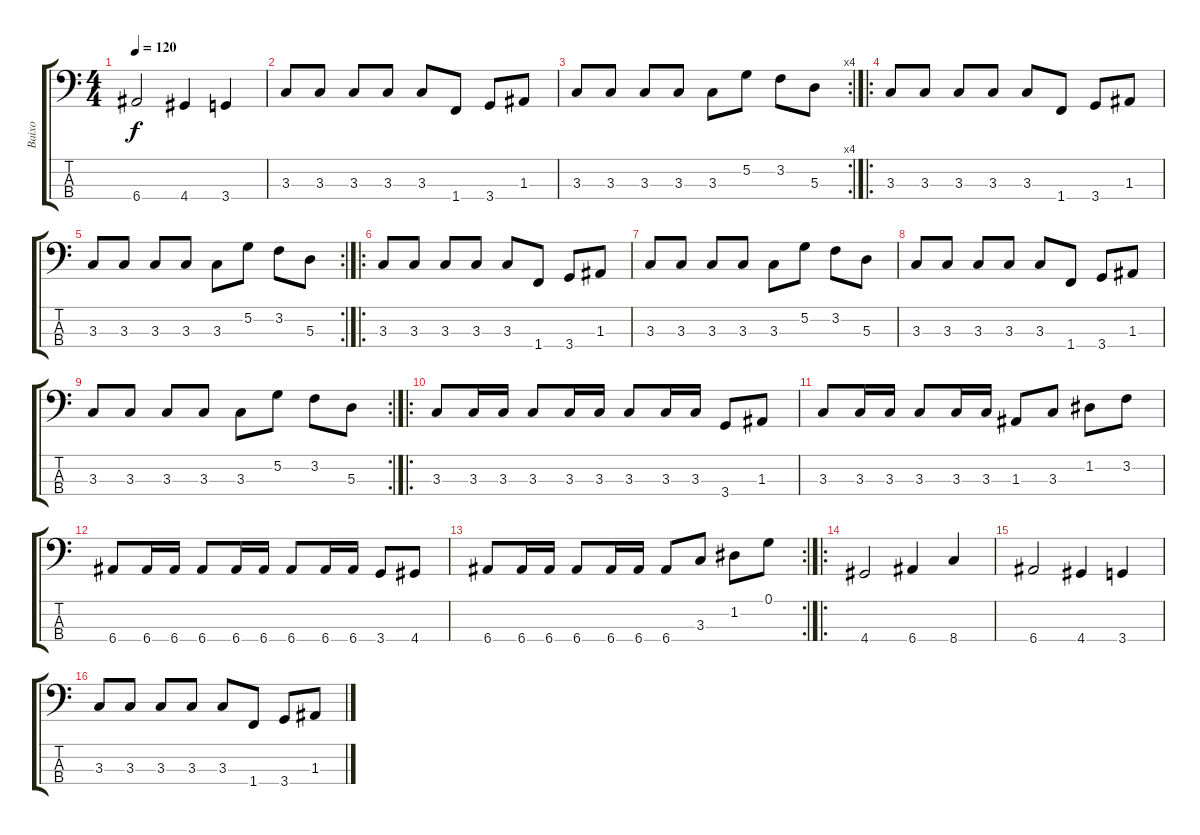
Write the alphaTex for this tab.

\track ("Baixo" "Baixo") {instrument electricbassfinger}
\staff {score tabs}
\tuning (G2 D2 A1 E1) {hide}
\ts (4 4)
\tempo 120
\clef f4
\ks c
6.4.2{dy f} 4.4.4 3.4.4 |
3.3.8 3.3.8 3.3.8 3.3.8 3.3.8 1.4.8 3.4.8 1.3.8 |
\rc 4
3.3.8 3.3.8 3.3.8 3.3.8 3.3.8 5.2.8 3.2.8 5.3.8 |
\ro
3.3.8 3.3.8 3.3.8 3.3.8 3.3.8 1.4.8 3.4.8 1.3.8 |
\rc 2
3.3.8 3.3.8 3.3.8 3.3.8 3.3.8 5.2.8 3.2.8 5.3.8 |
\ro
3.3.8 3.3.8 3.3.8 3.3.8 3.3.8 1.4.8 3.4.8 1.3.8 |
3.3.8 3.3.8 3.3.8 3.3.8 3.3.8 5.2.8 3.2.8 5.3.8 |
3.3.8 3.3.8 3.3.8 3.3.8 3.3.8 1.4.8 3.4.8 1.3.8 |
\rc 2
3.3.8 3.3.8 3.3.8 3.3.8 3.3.8 5.2.8 3.2.8 5.3.8 |
\ro
3.3.8 3.3.16 3.3.16 3.3.8 3.3.16 3.3.16 3.3.8 3.3.16 3.3.16 3.4.8 1.3.8 |
3.3.8 3.3.16 3.3.16 3.3.8 3.3.16 3.3.16 1.3.8 3.3.8 1.2.8 3.2.8 |
6.4.8 6.4.16 6.4.16 6.4.8 6.4.16 6.4.16 6.4.8 6.4.16 6.4.16 3.4.8 4.4.8 |
\rc 2
6.4.8 6.4.16 6.4.16 6.4.8 6.4.16 6.4.16 6.4.8 3.3.8 1.2.8 0.1.8 |
\ro
4.4.2 6.4.4 8.4.4 |
6.4.2 4.4.4 3.4.4 |
3.3.8 3.3.8 3.3.8 3.3.8 3.3.8 1.4.8 3.4.8 1.3.8
